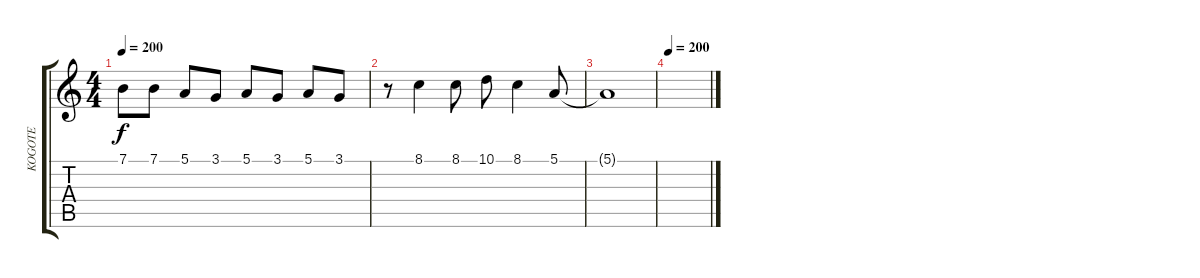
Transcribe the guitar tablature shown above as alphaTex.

\track ("KOGOTE" "KOGOTE") {instrument brasssection}
\staff {score tabs}
\tuning (E4 B3 G3 D3 A2 E2) {hide}
\ts (4 4)
\tempo 200
\clef g2
\ks c
7.1{t}.8{dy f} 7.1.8 5.1.8 3.1.8 5.1.8 3.1.8 5.1.8 3.1.8 |
r.8 8.1.4 8.1.8 10.1.8 8.1.4 5.1.8 |
5.1{t}.1 |
\tempo 200
